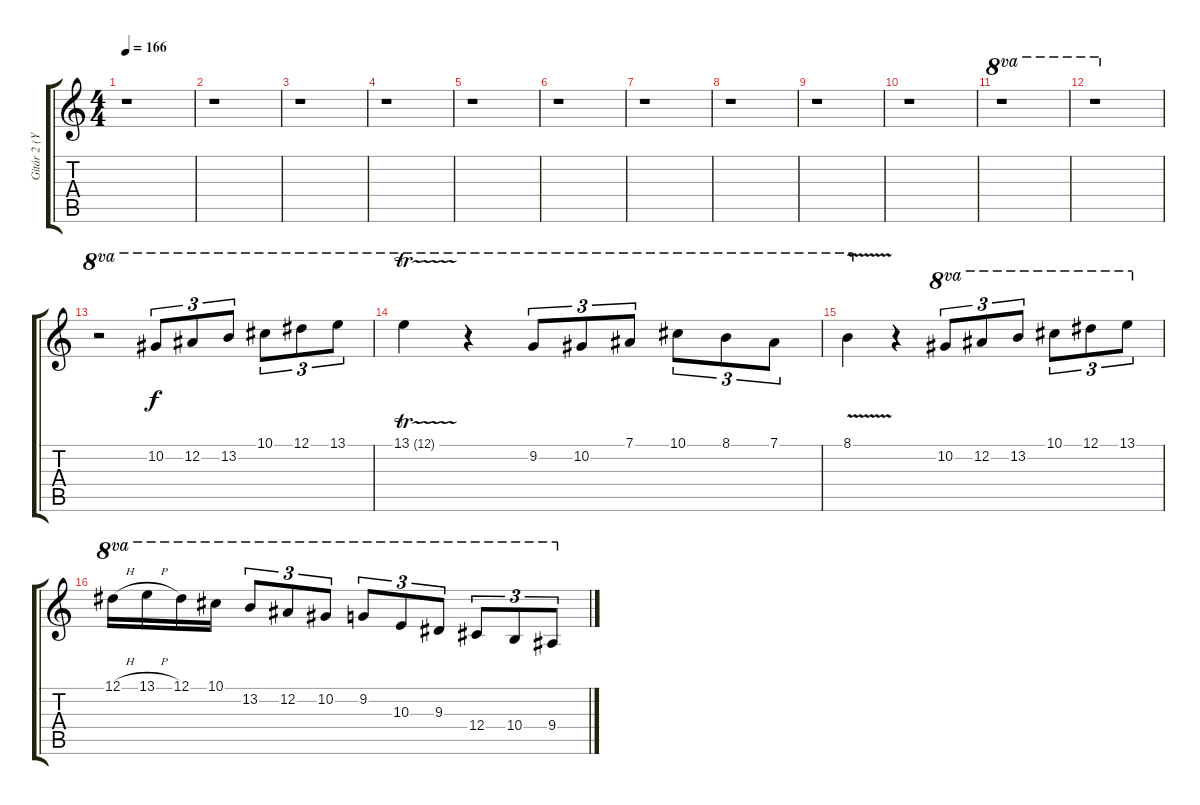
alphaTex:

\track ("Gitár 2 (Yngwie Malmsteen)" "Gitár 2 (Y") {instrument distortionguitar}
\staff {score tabs}
\tuning (Eb4 Bb3 Gb3 Db3 Ab2 Eb2) {hide}
\ts (4 4)
\tempo 166
\clef g2
\ks c
r.1{dy f} |
r.1 |
r.1 |
r.1 |
r.1 |
r.1 |
r.1 |
r.1 |
r.1 |
r.1 |
r.1{ot 8va} |
r.1{ot 8va} |
r.2{ot 8va} 10.2.8{tu (3 2) ot 8va} 12.2.8{tu (3 2) ot 8va} 13.2.8{tu (3 2) ot 8va} 10.1.8{tu (3 2) ot 8va} 12.1.8{tu (3 2) ot 8va} 13.1.8{tu (3 2) ot 8va} |
13.1{tr (12 16)}.4{ot 8va} r.4{ot 8va} 9.2.8{tu (3 2) ot 8va} 10.2.8{tu (3 2) ot 8va} 7.1.8{tu (3 2) ot 8va} 10.1.8{tu (3 2) ot 8va} 8.1.8{tu (3 2) ot 8va} 7.1.8{tu (3 2) ot 8va} |
8.1{v}.4{ot 8va} r.4 10.2.8{tu (3 2) ot 8va} 12.2.8{tu (3 2) ot 8va} 13.2.8{tu (3 2) ot 8va} 10.1.8{tu (3 2) ot 8va} 12.1.8{tu (3 2) ot 8va} 13.1.8{tu (3 2) ot 8va} |
12.1{h}.16{ot 8va} 13.1{h}.16{ot 8va} 12.1.16{ot 8va} 10.1.16{ot 8va} 13.2.8{tu (3 2) ot 8va} 12.2.8{tu (3 2) ot 8va} 10.2.8{tu (3 2) ot 8va} 9.2.8{tu (3 2) ot 8va} 10.3.8{tu (3 2) ot 8va} 9.3.8{tu (3 2) ot 8va} 12.4.8{tu (3 2) ot 8va} 10.4.8{tu (3 2) ot 8va} 9.4.8{tu (3 2) ot 8va}
